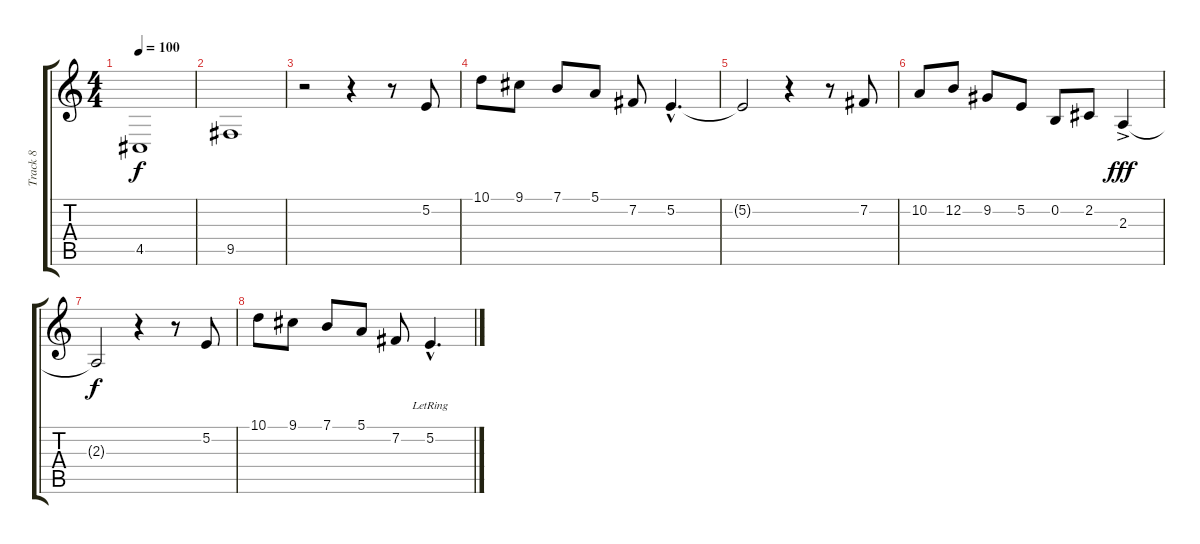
\track ("Track 8" "Track 8") {instrument flute}
\staff {score tabs}
\tuning (E4 B3 G3 D3 A2 E2) {hide}
\ts (4 4)
\tempo 100
\clef g2
\ks c
4.5.1{dy f} |
9.5.1 |
r.2 r.4 r.8 5.2.8 |
10.1.8 9.1.8 7.1.8 5.1.8 7.2.8 5.2{hac}.4{d} |
5.2{t}.2 r.4 r.8 7.2.8 |
10.2.8 12.2.8 9.2.8 5.2.8 0.2.8 2.2.8 2.3{ac}.4{dy fff} |
2.3{t}.2{dy f} r.4 r.8 5.2.8 |
10.1.8 9.1.8 7.1.8 5.1.8 7.2.8 5.2{hac lr}.4{d}
